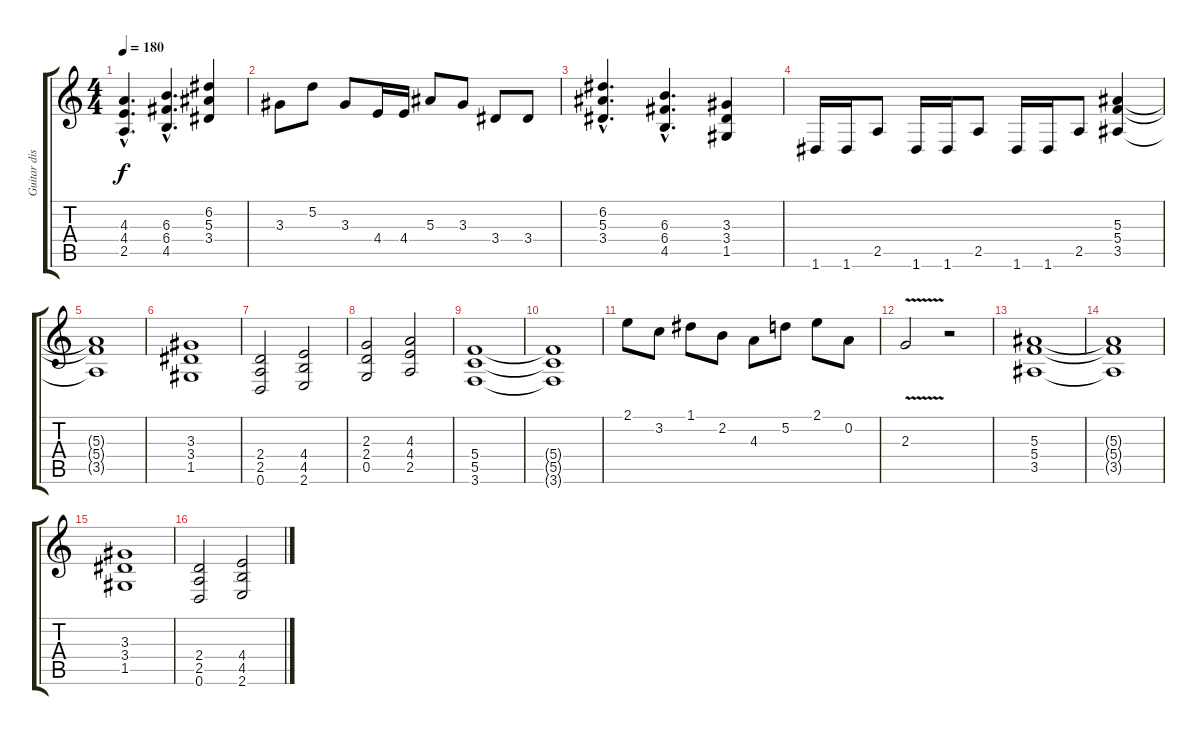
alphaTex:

\track ("Guitar dist." "Guitar dis") {instrument distortionguitar}
\staff {score tabs}
\tuning (D4 A3 F3 C3 G2 D2) {hide}
\ts (4 4)
\tempo 180
\clef g2
\ks c
(4.3{hac} 4.4{hac} 2.5{hac}).4{d dy f} (6.3{hac} 6.4{hac} 4.5{hac}).4{d} (6.2 5.3 3.4).4 |
3.3.8 5.2.8 3.3.8 4.4.16 4.4.16 5.3.8 3.3.8 3.4.8 3.4.8 |
(6.2{hac} 5.3{hac} 3.4{hac}).4{d} (6.3{hac} 6.4{hac} 4.5{hac}).4{d} (3.3 3.4 1.5).4 |
1.6.16 1.6.16 2.5.8 1.6.16 1.6.16 2.5.8 1.6.16 1.6.16 2.5.8 (5.3 5.4 3.5).4 |
(5.3{t} 5.4{t} 3.5{t}).1 |
(3.3 3.4 1.5).1 |
(2.4 2.5 0.6).2 (4.4 4.5 2.6).2 |
(2.3 2.4 0.5).2 (4.3 4.4 2.5).2 |
(5.4 5.5 3.6).1 |
(5.4{t} 5.5{t} 3.6{t}).1 |
2.1.8 3.2.8 1.1.8 2.2.8 4.3.8 5.2.8 2.1.8 0.2.8 |
2.3{v}.2 r.2 |
(5.3 5.4 3.5).1 |
(5.3{t} 5.4{t} 3.5{t}).1 |
(3.3 3.4 1.5).1 |
(2.4 2.5 0.6).2 (4.4 4.5 2.6).2
